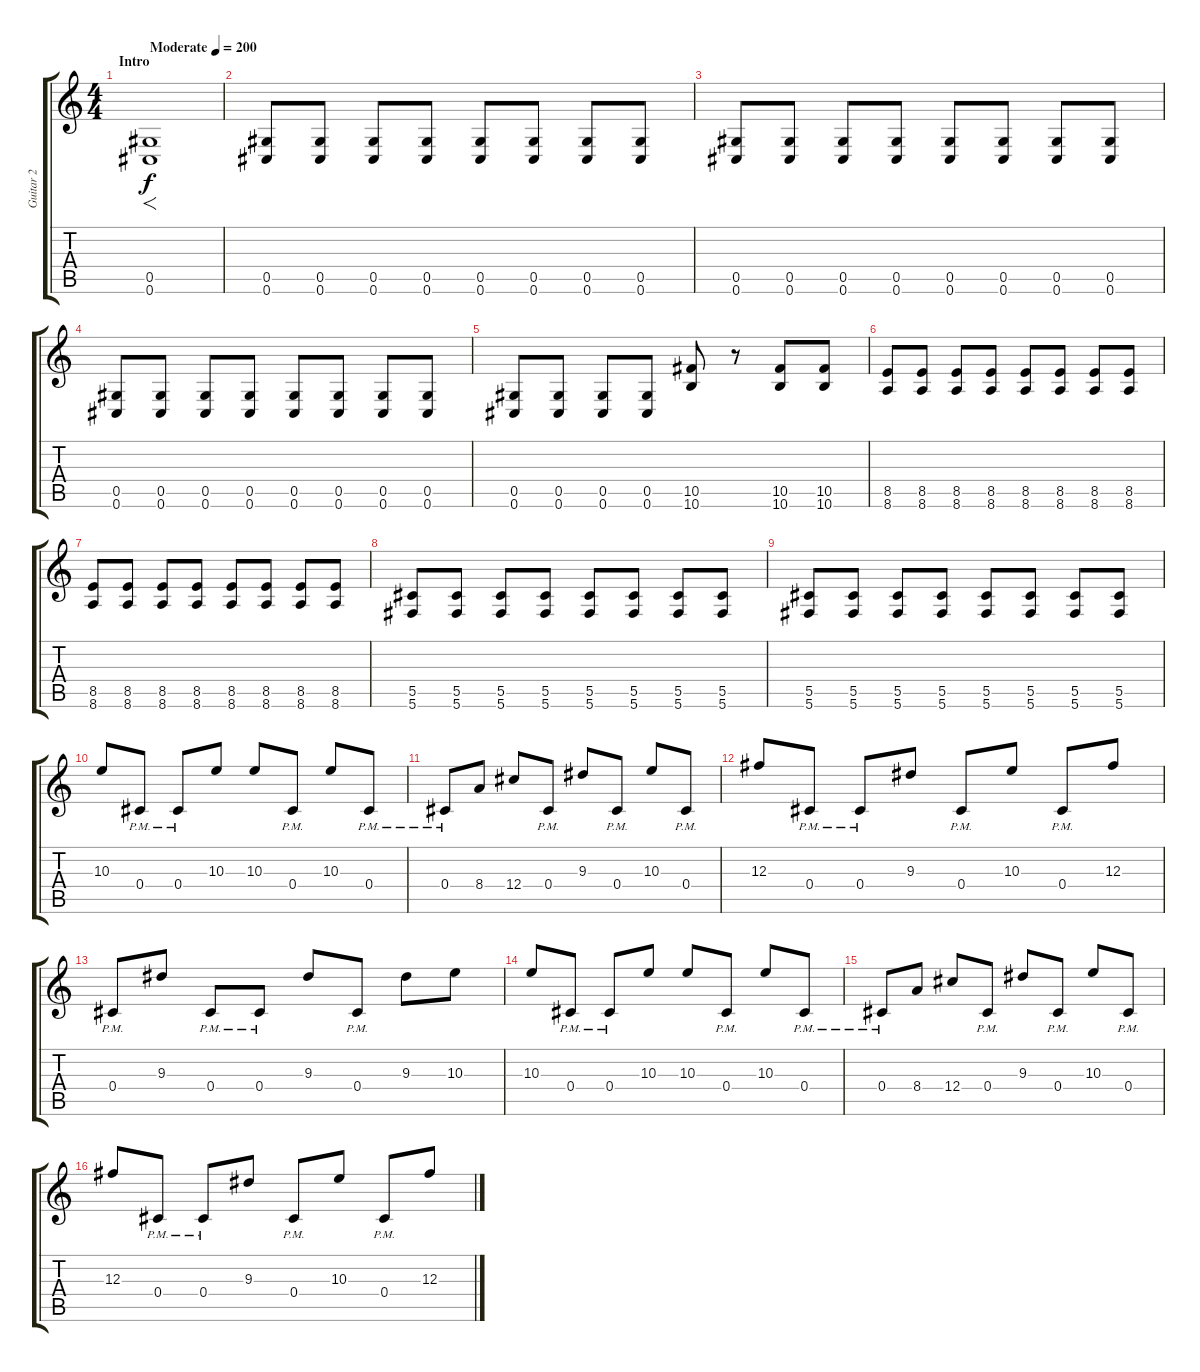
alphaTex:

\track ("Guitar 2 " "Guitar 2 ") {instrument overdrivenguitar}
\staff {score tabs}
\tuning (Eb4 Bb3 Gb3 Db3 Ab2 Db2) {hide}
\ts (4 4)
\section ("" "Intro")
\tempo (200 "Moderate")
\clef g2
\ks c
(0.5 0.6).1{f dy f instrument overdrivenguitar} |
(0.5 0.6).8 (0.5 0.6).8 (0.5 0.6).8 (0.5 0.6).8 (0.5 0.6).8 (0.5 0.6).8 (0.5 0.6).8 (0.5 0.6).8 |
(0.5 0.6).8 (0.5 0.6).8 (0.5 0.6).8 (0.5 0.6).8 (0.5 0.6).8 (0.5 0.6).8 (0.5 0.6).8 (0.5 0.6).8 |
(0.5 0.6).8 (0.5 0.6).8 (0.5 0.6).8 (0.5 0.6).8 (0.5 0.6).8 (0.5 0.6).8 (0.5 0.6).8 (0.5 0.6).8 |
(0.5 0.6).8 (0.5 0.6).8 (0.5 0.6).8 (0.5 0.6).8 (10.5 10.6).8 r.8 (10.5 10.6).8 (10.5 10.6).8 |
(8.5 8.6).8 (8.5 8.6).8 (8.5 8.6).8 (8.5 8.6).8 (8.5 8.6).8 (8.5 8.6).8 (8.5 8.6).8 (8.5 8.6).8 |
(8.5 8.6).8 (8.5 8.6).8 (8.5 8.6).8 (8.5 8.6).8 (8.5 8.6).8 (8.5 8.6).8 (8.5 8.6).8 (8.5 8.6).8 |
(5.5 5.6).8 (5.5 5.6).8 (5.5 5.6).8 (5.5 5.6).8 (5.5 5.6).8 (5.5 5.6).8 (5.5 5.6).8 (5.5 5.6).8 |
(5.5 5.6).8 (5.5 5.6).8 (5.5 5.6).8 (5.5 5.6).8 (5.5 5.6).8 (5.5 5.6).8 (5.5 5.6).8 (5.5 5.6).8 |
10.3.8 0.4{pm}.8 0.4{pm}.8 10.3.8 10.3.8 0.4{pm}.8 10.3.8 0.4{pm}.8 |
0.4{pm}.8 8.4.8 12.4.8 0.4{pm}.8 9.3.8 0.4{pm}.8 10.3.8 0.4{pm}.8 |
12.3.8 0.4{pm}.8 0.4{pm}.8 9.3.8 0.4{pm}.8 10.3.8 0.4{pm}.8 12.3.8 |
0.4{pm}.8 9.3.8 0.4{pm}.8 0.4{pm}.8 9.3.8 0.4{pm}.8 9.3.8 10.3.8 |
10.3.8 0.4{pm}.8 0.4{pm}.8 10.3.8 10.3.8 0.4{pm}.8 10.3.8 0.4{pm}.8 |
0.4{pm}.8 8.4.8 12.4.8 0.4{pm}.8 9.3.8 0.4{pm}.8 10.3.8 0.4{pm}.8 |
12.3.8 0.4{pm}.8 0.4{pm}.8 9.3.8 0.4{pm}.8 10.3.8 0.4{pm}.8 12.3.8
